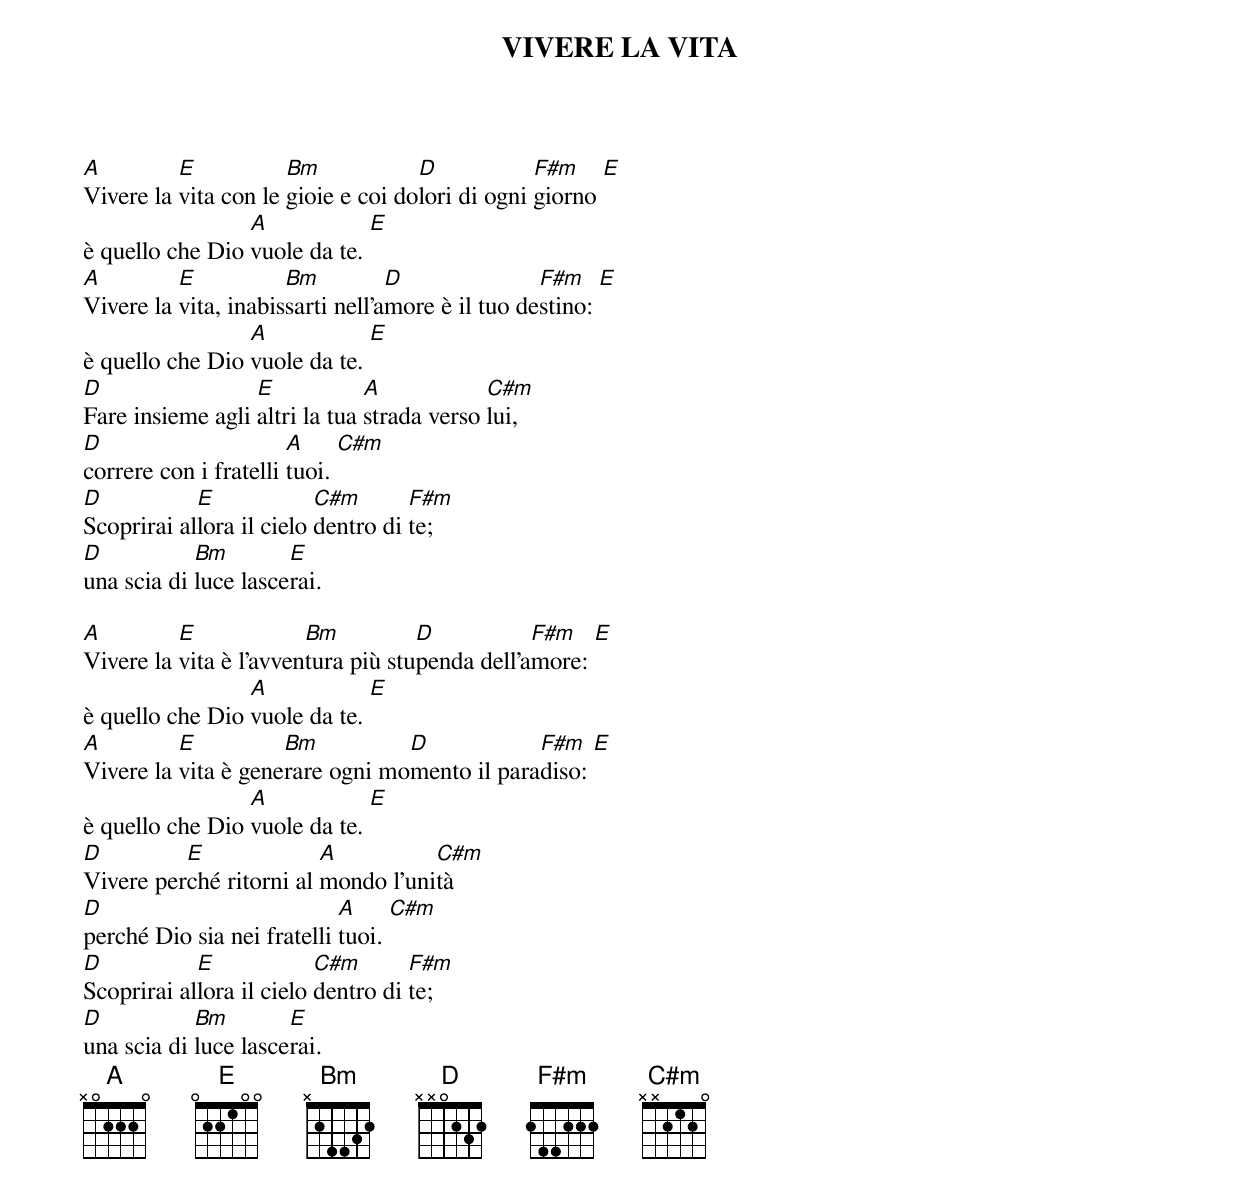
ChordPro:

{title:VIVERE LA VITA}
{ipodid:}

[A]Vivere la [E]vita con le [Bm]gioie e coi do[D]lori di ogni [F#m]giorno [E]
è quello che Dio [A]vuole da te. [E]
[A]Vivere la [E]vita, inabis[Bm]sarti nell'a[D]more è il tuo de[F#m]stino: [E]
è quello che Dio [A]vuole da te. [E]
[D]Fare insieme agli [E]altri la tua [A]strada verso [C#m]lui,
[D]correre con i fratelli [A]tuoi. [C#m]
[D]Scoprirai al[E]lora il cielo [C#m]dentro di [F#m]te;
[D]una scia di [Bm]luce lasce[E]rai.

[A]Vivere la [E]vita è l'avven[Bm]tura più stu[D]penda dell'a[F#m]more: [E]
è quello che Dio [A]vuole da te. [E]
[A]Vivere la [E]vita è gene[Bm]rare ogni mo[D]mento il para[F#m]diso: [E]
è quello che Dio [A]vuole da te. [E]
[D]Vivere per[E]ché ritorni al [A]mondo l'uni[C#m]tà
[D]perché Dio sia nei fratelli [A]tuoi. [C#m]
[D]Scoprirai al[E]lora il cielo [C#m]dentro di [F#m]te;
[D]una scia di [Bm]luce lasce[E]rai.
